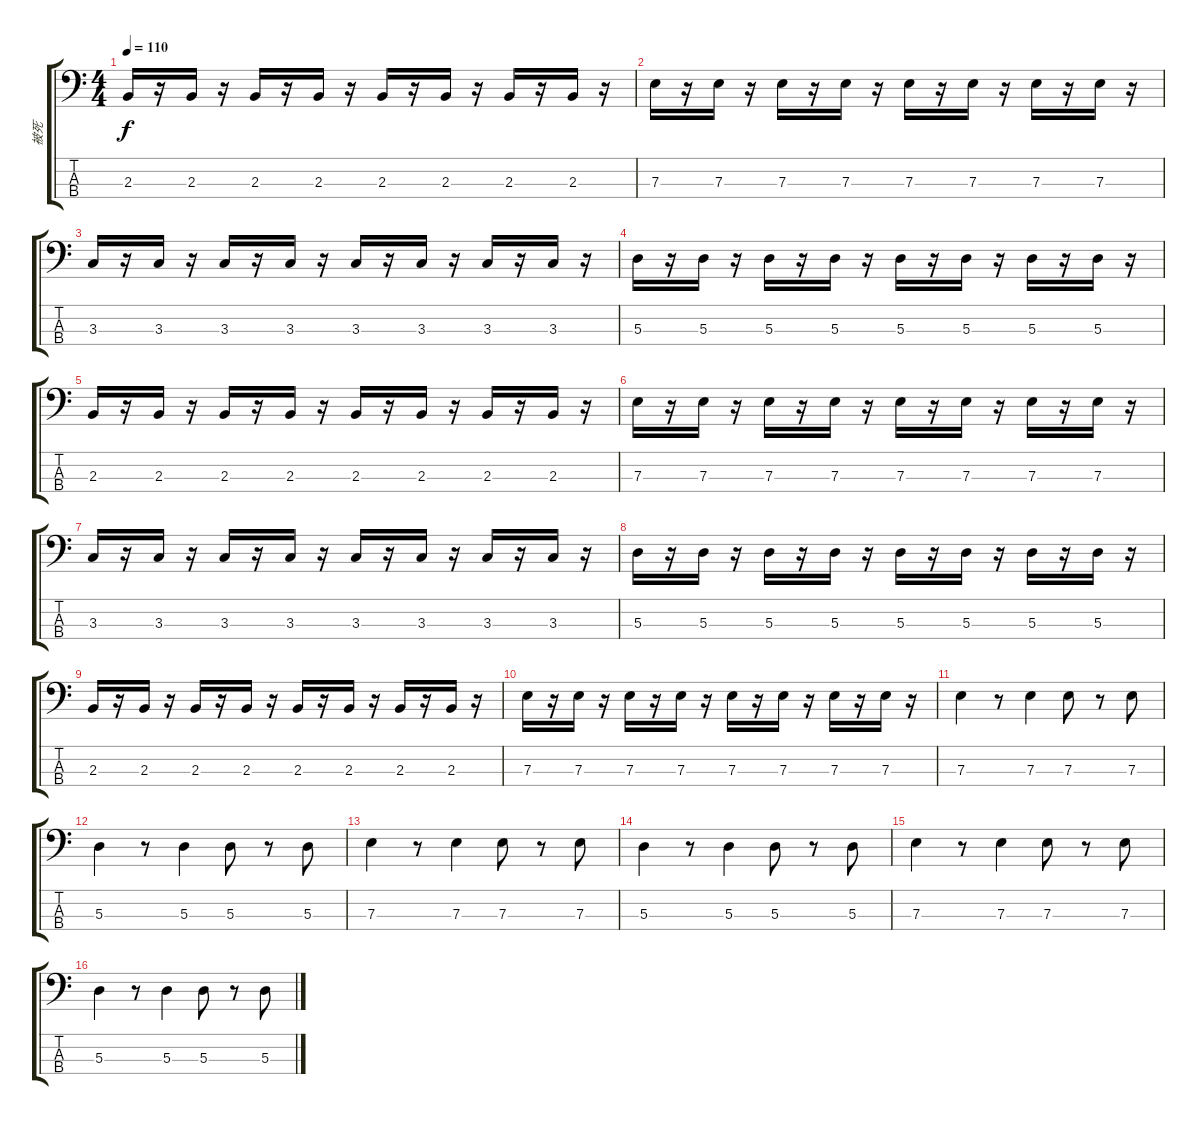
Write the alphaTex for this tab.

\track ("被死" "被死") {instrument electricbassfinger}
\staff {score tabs}
\tuning (G2 D2 A1 E1) {hide}
\ts (4 4)
\tempo 110
\clef f4
\ks c
2.3.16{dy f} r.16 2.3.16 r.16 2.3.16 r.16 2.3.16 r.16 2.3.16 r.16 2.3.16 r.16 2.3.16 r.16 2.3.16 r.16 |
7.3.16 r.16 7.3.16 r.16 7.3.16 r.16 7.3.16 r.16 7.3.16 r.16 7.3.16 r.16 7.3.16 r.16 7.3.16 r.16 |
3.3.16 r.16 3.3.16 r.16 3.3.16 r.16 3.3.16 r.16 3.3.16 r.16 3.3.16 r.16 3.3.16 r.16 3.3.16 r.16 |
5.3.16 r.16 5.3.16 r.16 5.3.16 r.16 5.3.16 r.16 5.3.16 r.16 5.3.16 r.16 5.3.16 r.16 5.3.16 r.16 |
2.3.16 r.16 2.3.16 r.16 2.3.16 r.16 2.3.16 r.16 2.3.16 r.16 2.3.16 r.16 2.3.16 r.16{txt ""} 2.3.16 r.16 |
7.3.16 r.16 7.3.16 r.16 7.3.16 r.16 7.3.16 r.16 7.3.16 r.16 7.3.16 r.16 7.3.16 r.16 7.3.16 r.16 |
3.3.16 r.16 3.3.16 r.16 3.3.16 r.16 3.3.16 r.16 3.3.16 r.16 3.3.16 r.16 3.3.16 r.16 3.3.16 r.16 |
5.3.16 r.16 5.3.16 r.16 5.3.16 r.16 5.3.16 r.16 5.3.16 r.16 5.3.16 r.16 5.3.16 r.16 5.3.16 r.16 |
2.3.16 r.16 2.3.16 r.16 2.3.16 r.16 2.3.16 r.16 2.3.16 r.16 2.3.16 r.16 2.3.16 r.16 2.3.16 r.16 |
7.3.16 r.16 7.3.16{txt ""} r.16 7.3.16 r.16 7.3.16 r.16 7.3.16 r.16 7.3.16 r.16 7.3.16 r.16 7.3.16 r.16 |
7.3.4 r.8 7.3.4 7.3.8 r.8 7.3.8 |
5.3.4 r.8 5.3.4 5.3.8 r.8 5.3.8 |
7.3.4 r.8 7.3.4 7.3.8 r.8 7.3.8 |
5.3.4 r.8 5.3.4 5.3.8 r.8 5.3.8 |
7.3.4 r.8 7.3.4 7.3.8 r.8 7.3.8 |
5.3.4 r.8 5.3.4 5.3.8 r.8 5.3.8
